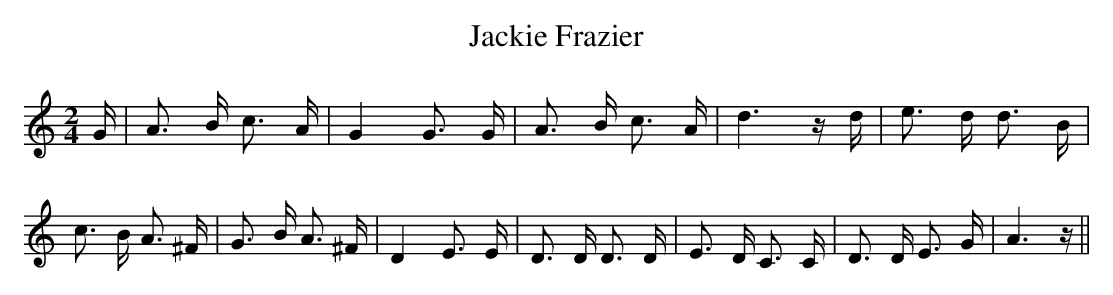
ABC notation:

X:1
T:Jackie Frazier
M:2/4
L:1/16
K:C
 G| A3 B c3 A| G4 G3 G| A3 B c3 A| d6 z d| e3 d d3 B| c3 B A3 ^F| G3 B A3 ^F|\
 D4 E3 E| D3 D D3 D| E3 D C3 C| D3 D E3 G| A6 z||
